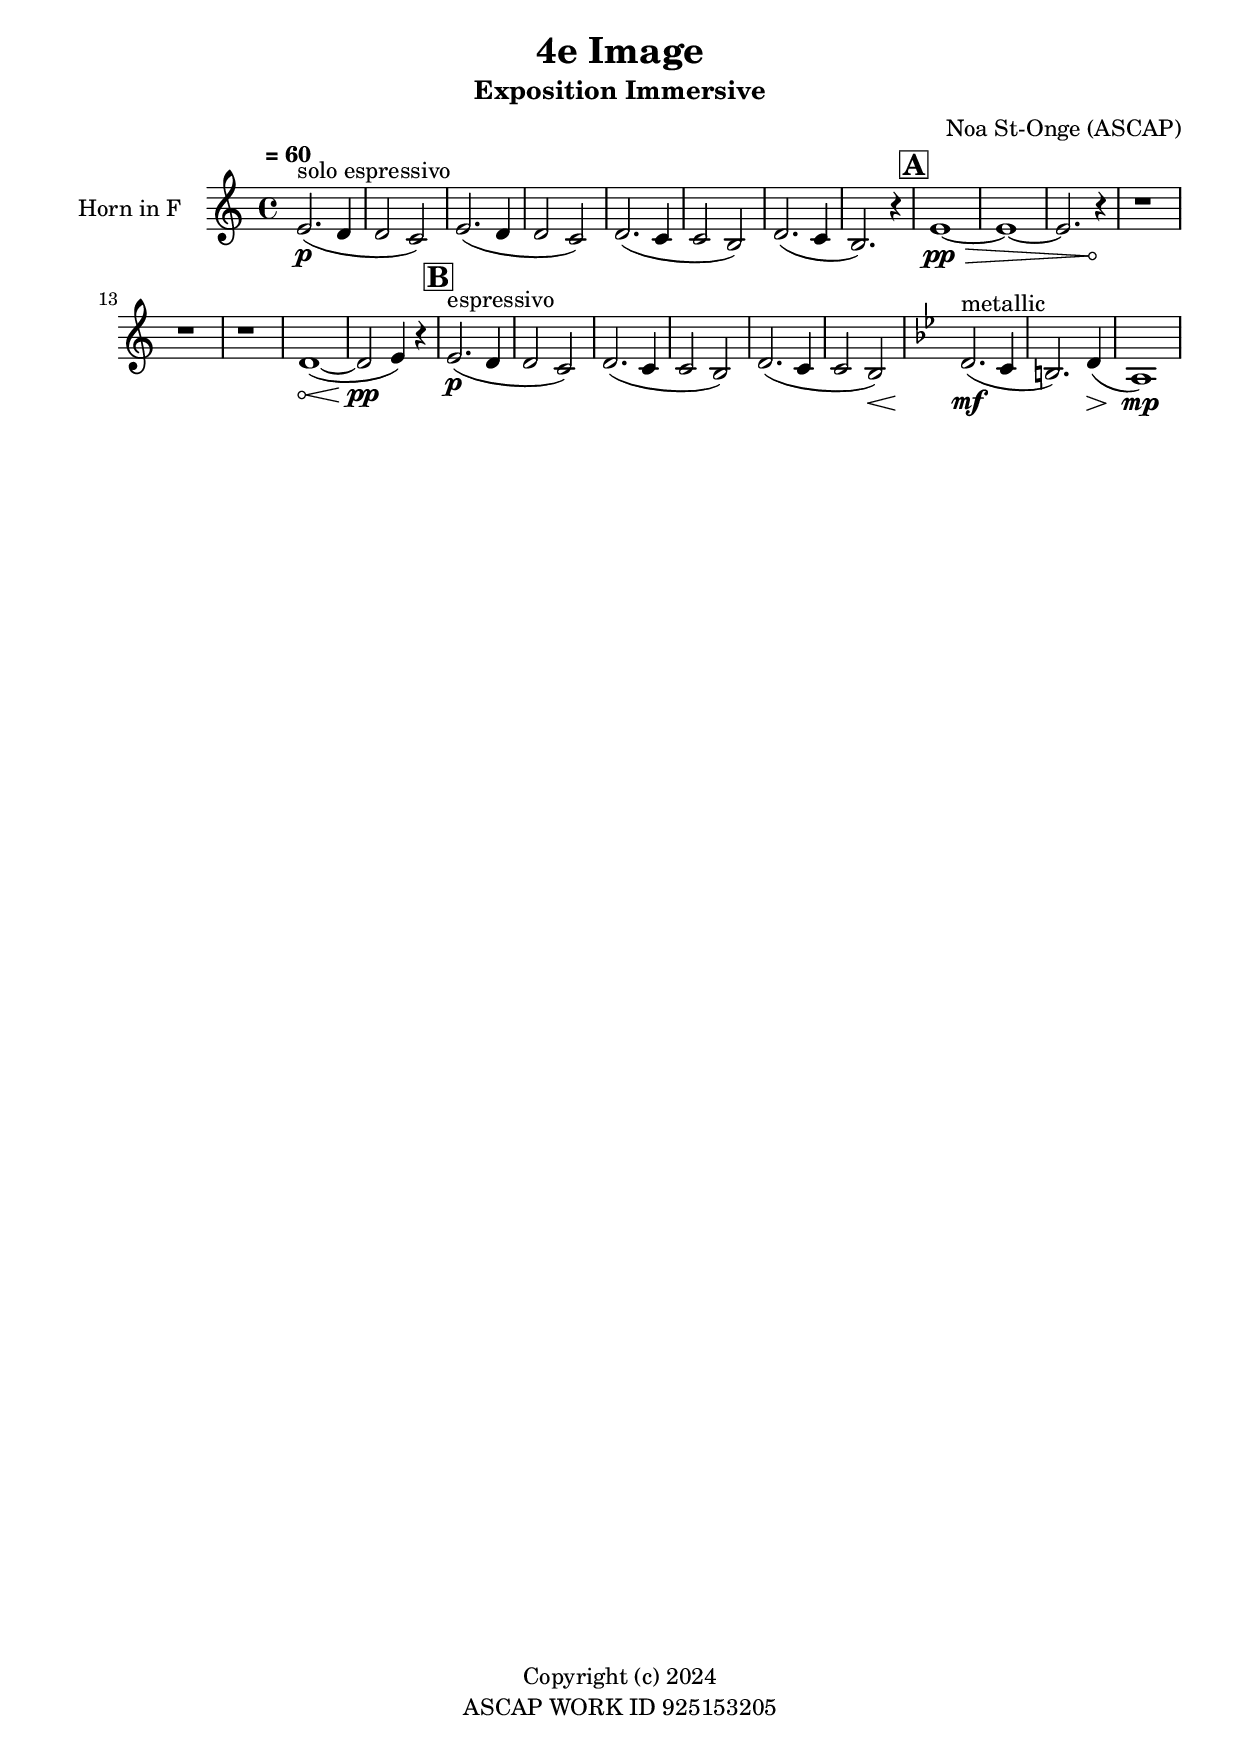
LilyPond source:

hornF = \relative c' {
  \time 4/4
  \tempo " = 60"
  \key f \major

  \set Score.rehearsalMarkFormatter = #format-mark-box-alphabet

  a2.\p^"solo espressivo"( g4 g2 f2)
  a2.( g4 g2 f2)
  g2.( f4 f2 e2)
  g2.( f4 e2.) r4

  %%%%% A %%%%%
  \mark \default
  \once \override Hairpin.circled-tip = ##t
  a1\>\pp ~ a1 ~ a2.

  r4\! \repeat unfold 3 {r1}

  \once \override Hairpin.circled-tip = ##t
  g1\<( ~ g2\!\pp a4) r4

  %%%%% B %%%%%
  \mark \default
  a2.\p^"espressivo"( g4 g2 f2)
  g2. (f4 f2 e2)
  g2. (f4 f2 e2\<)

  \key ees \major
  g2.\!\mf^"metallic"( f4 e2.) g4(\> d1)\mp

}

hornFPart = \new Staff \with {
  instrumentName = "Horn in F"
  shortInstrumentName = "Hn.F."
  midiInstrument = "french horn"
} \hornF

hornFBookPart = \new Staff \with {
  instrumentName = "Horn in F"
  shortInstrumentName = ""
  midiInstrument = "french horn"
} \hornF

\book {
  \bookOutputName "Horn"
  \header {
  title = "4e Image"
  subtitle = "Exposition Immersive"
  composer = "Noa St-Onge (ASCAP)"
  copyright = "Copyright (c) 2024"
  % Remove default LilyPond tagline
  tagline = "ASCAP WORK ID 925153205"
}
  \score {
    <<
      \transpose f, c \hornFBookPart
    >>
    \layout {
      indent = 25
      short-indent = 10
    }

    \midi {
      \tempo 4=60
    }
  }
}